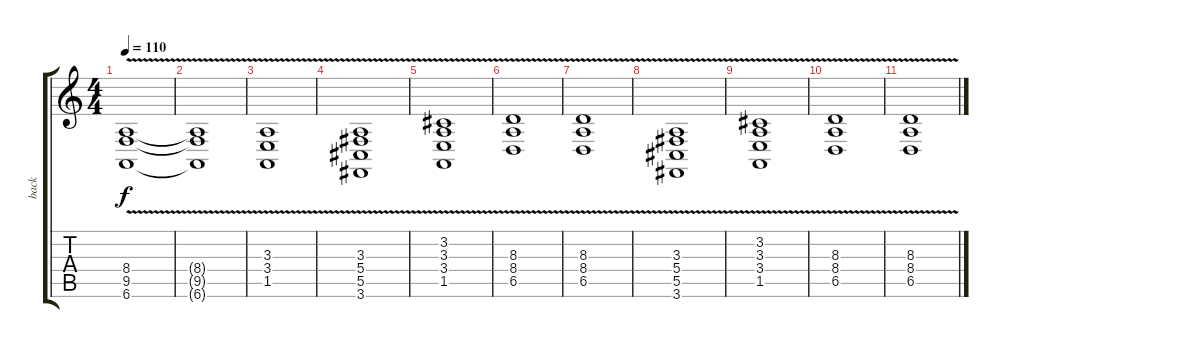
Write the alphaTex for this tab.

\track ("back" "back") {instrument rockorgan}
\staff {score tabs}
\tuning (Eb4 Bb3 Gb3 Db3 Ab2 Eb2) {hide}
\ts (4 4)
\tempo 110
\clef g2
\ks c
(8.4{v} 9.5 6.6).1{dy f} |
(8.4{t} 9.5{t} 6.6{t}).1 |
(3.3{v} 3.4 1.5).1 |
(3.3{v} 5.4 5.5 3.6).1 |
(3.2 3.3{v} 3.4 1.5).1 |
(8.3{v} 8.4 6.5).1 |
(8.3{v} 8.4 6.5).1 |
(3.3{v} 5.4 5.5 3.6).1 |
(3.2 3.3{v} 3.4 1.5).1 |
(8.3{v} 8.4 6.5).1 |
(8.3{v} 8.4 6.5).1
